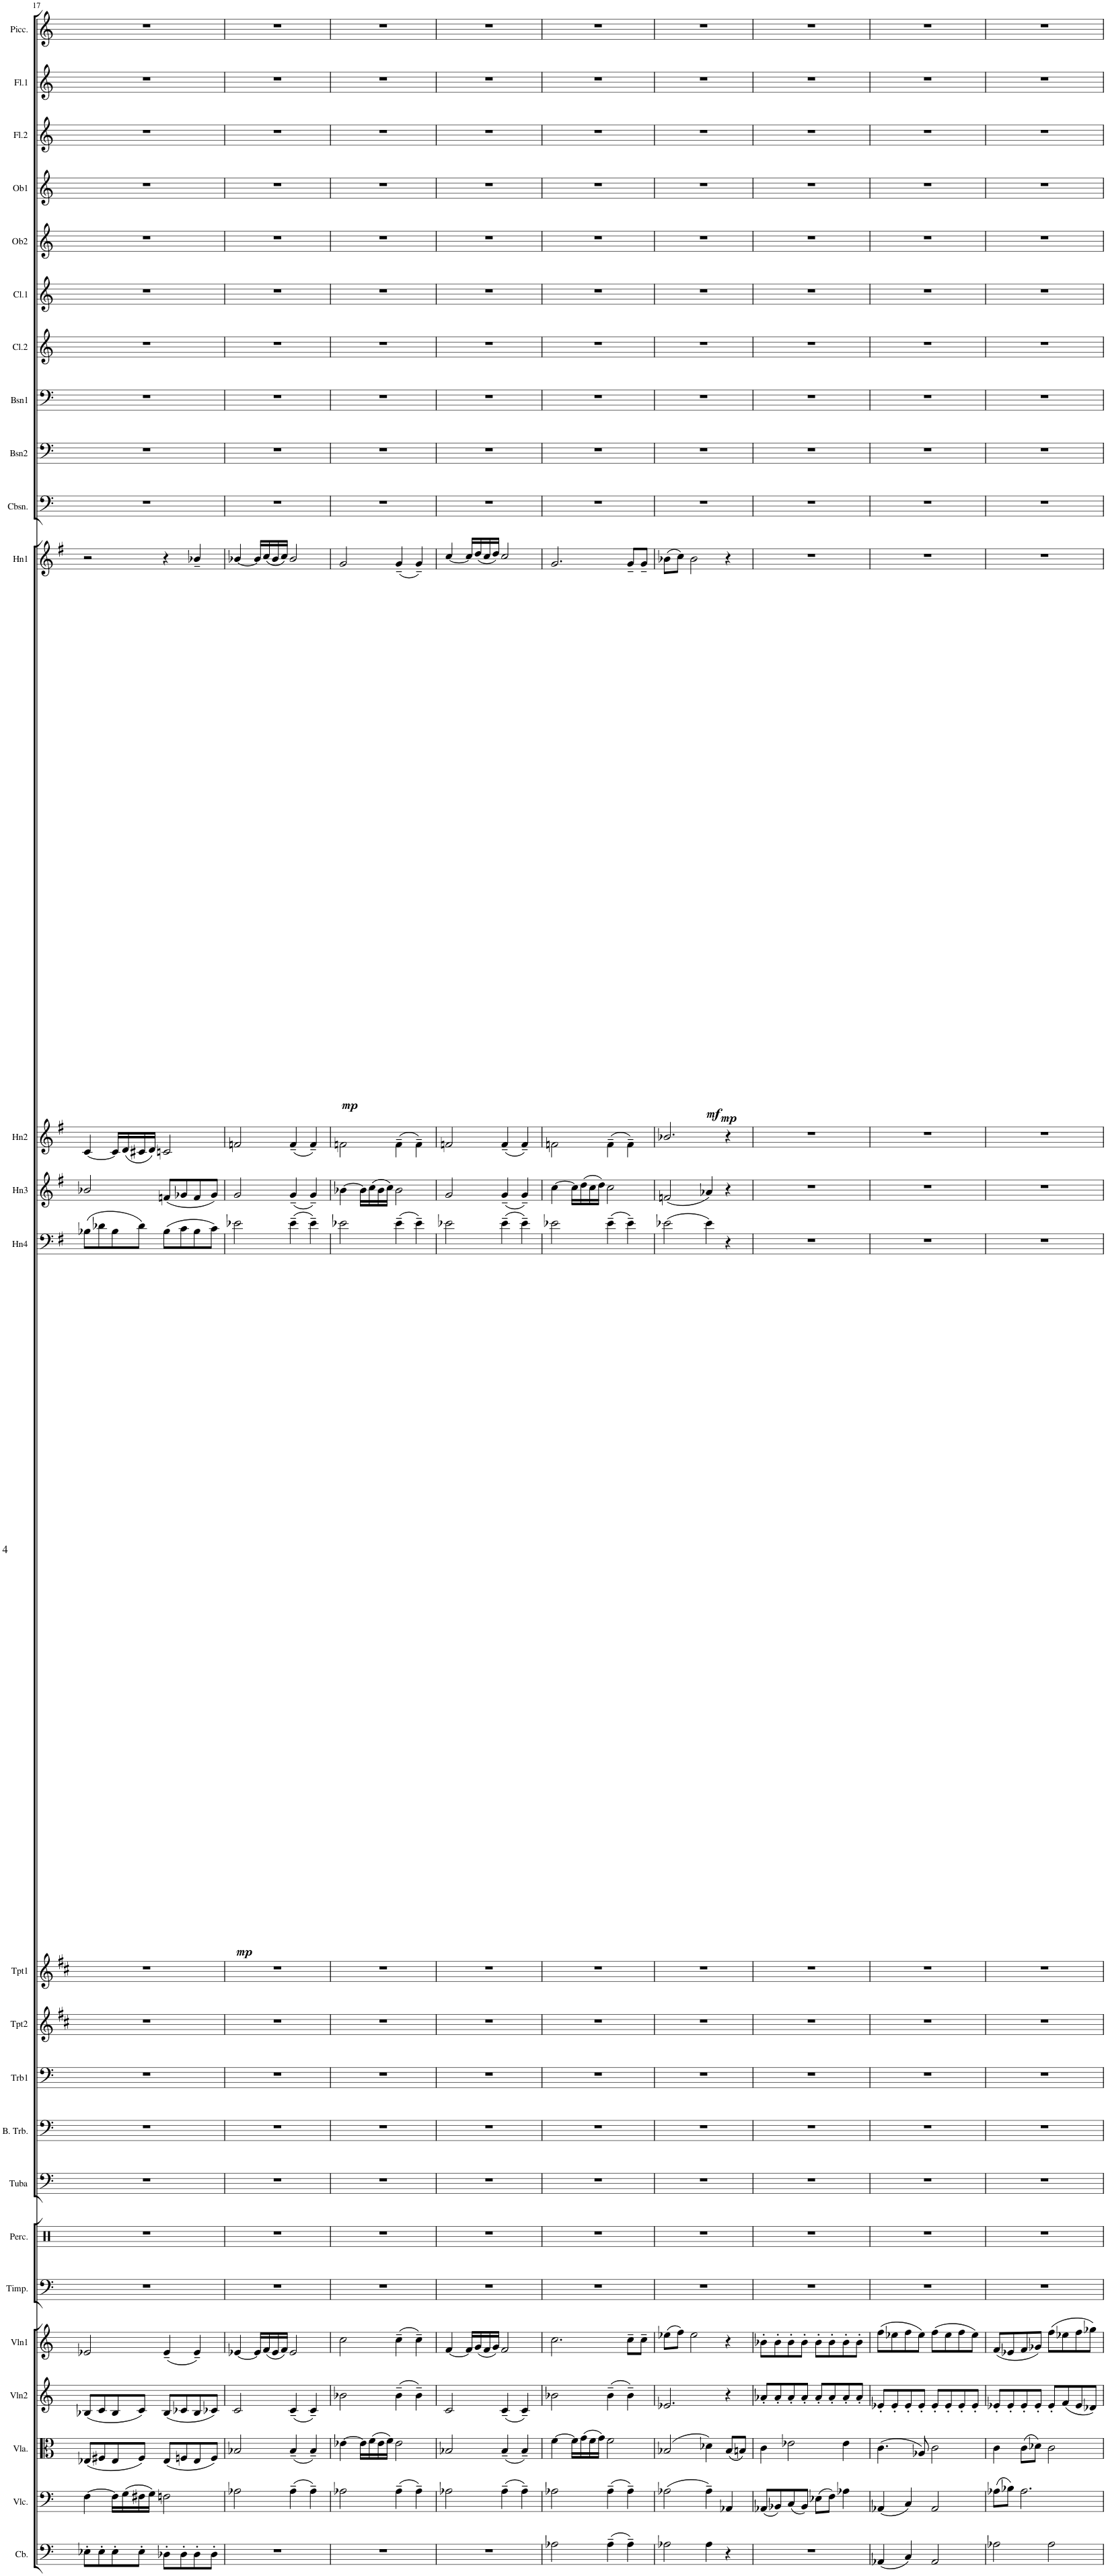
**kern	**kern	**kern	**kern	**kern	**kern	**kern	**kern	**kern	**kern	**kern	**kern	**kern	**dynam	**kern	**kern	**kern	**dynam	**kern	**kern	**kern	**kern	**kern	**kern	**kern	**kern	**kern	**kern
*part26	*part25	*part24	*part23	*part22	*part21	*part20	*part19	*part18	*part17	*part16	*part15	*part14	*part14	*part13	*part12	*part11	*part11	*part10	*part9	*part8	*part7	*part6	*part5	*part4	*part3	*part2	*part1
*staff26	*staff25	*staff24	*staff23	*staff22	*staff21	*staff20	*staff19	*staff18	*staff17	*staff16	*staff15	*staff14	*staff14	*staff13	*staff12	*staff11	*staff11	*staff10	*staff9	*staff8	*staff7	*staff6	*staff5	*staff4	*staff3	*staff2	*staff1
*I"Contrabass	*I"Violoncello	*I"Viola	*I"Violin 2	*I"Violin 1	*I"Timpani	*I"Percussion	*I"Tuba	*I"Bass Trombone	*I"Trombone 1	*I"Trumpet 2	*I"Trumpet 1	*I"Horn 4	*	*I"Horn 3	*I"Horn 2	*I"Horn 1	*	*I"Contrabassoon	*I"Bassoon 2	*I"Bassoon 1	*I"Clarinet 2	*I"Clarinet 1	*I"Oboe 2	*I"Oboe 1	*I"Flute 2	*I"Flute 1	*I"Piccolo
*I'Cb.	*I'Vlc.	*I'Vla.	*I'Vln2	*I'Vln1	*I'Timp.	*I'Perc.	*I'Tuba	*I'B. Trb.	*I'Trb1	*I'Tpt2	*I'Tpt1	*I'Hn4	*	*I'Hn3	*I'Hn2	*I'Hn1	*	*I'Cbsn.	*I'Bsn2	*I'Bsn1	*I'Cl.2	*I'Cl.1	*I'Ob2	*I'Ob1	*I'Fl.2	*I'Fl.1	*I'Picc.
!!LO:PB:g=z
*clefF4	*clefF4	*clefC3	*clefG2	*clefG2	*clefF4	*clefX	*clefF4	*clefF4	*clefF4	*clefG2	*clefG2	*clefF4	*	*clefG2	*clefG2	*clefG2	*	*clefF4	*clefF4	*clefF4	*clefG2	*clefG2	*clefG2	*clefG2	*clefG2	*clefG2	*clefG2
*Trd7c12	*	*	*	*	*	*	*	*	*	*Trd1c2	*Trd1c2	*Trd4c7	*	*Trd4c7	*Trd4c7	*Trd4c7	*	*Trd7c12	*	*	*Trd1c2	*Trd1c2	*	*	*	*	*Trd-7c-12
*k[]	*k[]	*k[]	*k[]	*k[]	*k[]	*k[]	*k[]	*k[]	*k[]	*k[f#c#]	*k[f#c#]	*k[f#]	*	*k[f#]	*k[f#]	*k[f#]	*	*k[]	*k[]	*k[]	*k[]	*k[]	*k[]	*k[]	*k[]	*k[]	*k[]
*M4/4	*	*M4/4	*M4/4	*M4/4	*M4/4	*M4/4	*M4/4	*M4/4	*M4/4	*M4/4	*M4/4	*M4/4	*	*M4/4	*M4/4	*M4/4	*	*M4/4	*M4/4	*M4/4	*M4/4	*M4/4	*M4/4	*M4/4	*M4/4	*M4/4	*M4/4
*met(c)	*	*met(c)	*met(c)	*met(c)	*met(c)	*met(c)	*met(c)	*met(c)	*met(c)	*met(c)	*met(c)	*met(c)	*	*met(c)	*met(c)	*met(c)	*	*met(c)	*met(c)	*met(c)	*met(c)	*met(c)	*met(c)	*met(c)	*met(c)	*met(c)	*met(c)
=17	=17	=17	=17	=17	=17	=17	=17	=17	=17	=17	=17	=17	=17	=17	=17	=17	=17	=17	=17	=17	=17	=17	=17	=17	=17	=17	=17
8E-X'\L	[4F\	(8E-X/L	(8B-X/L	2e-X/	1r	1r	1r	1r	1r	1r	1r	(8B-X\L	.	2b-X/	[4c/	2r	.	1r	1r	1r	1r	1r	1r	1r	1r	1r	1r
8E-'\	.	8F#X/	8c/	.	.	.	.	.	.	.	.	8d-X\	.	.	.	.	.	.	.	.	.	.	.	.	.	.	.
8E-'\	16F\LL]	8E-/	8B-/	.	.	.	.	.	.	.	.	8B-\	.	.	16c/LL]	.	.	.	.	.	.	.	.	.	.	.	.
.	(16G\	.	.	.	.	.	.	.	.	.	.	.	.	.	(16d/	.	.	.	.	.	.	.	.	.	.	.	.
8E-'\J	16F#X\	8F#/J)	8c/J)	.	.	.	.	.	.	.	.	8d-\J)	.	.	16c#X/	.	.	.	.	.	.	.	.	.	.	.	.
.	16G\JJ)	.	.	.	.	.	.	.	.	.	.	.	.	.	16d/JJ)	.	.	.	.	.	.	.	.	.	.	.	.
8D-X'\L	2Fn\	(8E-/L	(8B-/L	(4e-~/	.	.	.	.	.	.	.	(8B-\L	.	(8fn/L	2cn/	4r	.	.	.	.	.	.	.	.	.	.	.
8D-'\	.	8Fn/	8c-X/	.	.	.	.	.	.	.	.	8c\	.	8g-X/	.	.	.	.	.	.	.	.	.	.	.	.	.
!	!	!	!	!	!	!	!	!	!	!	!	!	!	!	!	!	!LO:DY:b	!	!	!	!	!	!	!	!	!	!
8D-'\	.	8E-/	8B-/	4e-~/)	.	.	.	.	.	.	.	8B-\	.	8f/	.	4b-X~/	mp	.	.	.	.	.	.	.	.	.	.
8D-'\J	.	8F/J)	8c-X/J)	.	.	.	.	.	.	.	.	8c\J)	.	8g-/J)	.	.	.	.	.	.	.	.	.	.	.	.	.
=18	=18	=18	=18	=18	=18	=18	=18	=18	=18	=18	=18	=18	=18	=18	=18	=18	=18	=18	=18	=18	=18	=18	=18	=18	=18	=18	=18
!	!	!	!	!	!	!	!	!	!	!	!	!	!LO:DY:b	!	!	!	!	!	!	!	!	!	!	!	!	!	!
1r	2A-X\	2B-X/	2c/	[4e-X/	1r	1r	1r	1r	1r	1r	1r	2e-X\	mp	2g/	2fn/	[4b-X/	.	1r	1r	1r	1r	1r	1r	1r	1r	1r	1r
.	.	.	.	16e-/LL]	.	.	.	.	.	.	.	.	.	.	.	16b-/LL]	.	.	.	.	.	.	.	.	.	.	.
.	.	.	.	(16f/	.	.	.	.	.	.	.	.	.	.	.	(16cc/	.	.	.	.	.	.	.	.	.	.	.
.	.	.	.	16e-/	.	.	.	.	.	.	.	.	.	.	.	16b-/	.	.	.	.	.	.	.	.	.	.	.
.	.	.	.	16f/JJ)	.	.	.	.	.	.	.	.	.	.	.	16cc/JJ)	.	.	.	.	.	.	.	.	.	.	.
.	(4A-~\	(4B-~/	(4c~/	2e-/	.	.	.	.	.	.	.	(4e-~\	.	(4g~/	(4f~/	2b-/	.	.	.	.	.	.	.	.	.	.	.
.	4A-~\)	4B-~/)	4c~/)	.	.	.	.	.	.	.	.	4e-~\)	.	4g~/)	4f~/)	.	.	.	.	.	.	.	.	.	.	.	.
=19	=19	=19	=19	=19	=19	=19	=19	=19	=19	=19	=19	=19	=19	=19	=19	=19	=19	=19	=19	=19	=19	=19	=19	=19	=19	=19	=19
1r	2A-X\	[4e-X\	2b-X\	2cc\	1r	1r	1r	1r	1r	1r	1r	2e-X\	.	[4b-X\	2fn\	2g/	.	1r	1r	1r	1r	1r	1r	1r	1r	1r	1r
.	.	16e-\LL]	.	.	.	.	.	.	.	.	.	.	.	16b-\LL]	.	.	.	.	.	.	.	.	.	.	.	.	.
.	.	(16f\	.	.	.	.	.	.	.	.	.	.	.	(16cc\	.	.	.	.	.	.	.	.	.	.	.	.	.
.	.	16e-\	.	.	.	.	.	.	.	.	.	.	.	16b-\	.	.	.	.	.	.	.	.	.	.	.	.	.
.	.	16f\JJ)	.	.	.	.	.	.	.	.	.	.	.	16cc\JJ)	.	.	.	.	.	.	.	.	.	.	.	.	.
.	(4A-~\	2e-\	(4b-~\	(4cc~\	.	.	.	.	.	.	.	(4e-~\	.	2b-\	(4f~\	(4g~/	.	.	.	.	.	.	.	.	.	.	.
.	4A-~\)	.	4b-~\)	4cc~\)	.	.	.	.	.	.	.	4e-~\)	.	.	4f~\)	4g~/)	.	.	.	.	.	.	.	.	.	.	.
=20	=20	=20	=20	=20	=20	=20	=20	=20	=20	=20	=20	=20	=20	=20	=20	=20	=20	=20	=20	=20	=20	=20	=20	=20	=20	=20	=20
1r	2A-X\	2B-X/	2c/	[4f/	1r	1r	1r	1r	1r	1r	1r	2e-X\	.	2g/	2fn/	[4cc/	.	1r	1r	1r	1r	1r	1r	1r	1r	1r	1r
.	.	.	.	16f/LL]	.	.	.	.	.	.	.	.	.	.	.	16cc/LL]	.	.	.	.	.	.	.	.	.	.	.
.	.	.	.	(16g/	.	.	.	.	.	.	.	.	.	.	.	(16dd/	.	.	.	.	.	.	.	.	.	.	.
.	.	.	.	16f/	.	.	.	.	.	.	.	.	.	.	.	16cc/	.	.	.	.	.	.	.	.	.	.	.
.	.	.	.	16g/JJ)	.	.	.	.	.	.	.	.	.	.	.	16dd/JJ)	.	.	.	.	.	.	.	.	.	.	.
.	(4A-~\	(4B-~/	(4c~/	2f/	.	.	.	.	.	.	.	(4e-~\	.	(4g~/	(4f~/	2cc/	.	.	.	.	.	.	.	.	.	.	.
.	4A-~\)	4B-~/)	4c~/)	.	.	.	.	.	.	.	.	4e-~\)	.	4g~/)	4f~/)	.	.	.	.	.	.	.	.	.	.	.	.
=21	=21	=21	=21	=21	=21	=21	=21	=21	=21	=21	=21	=21	=21	=21	=21	=21	=21	=21	=21	=21	=21	=21	=21	=21	=21	=21	=21
2A-X\	2A-X\	[4f\	2b-X\	2.cc\	1r	1r	1r	1r	1r	1r	1r	2e-X\	.	[4cc\	2fn\	2.g/	.	1r	1r	1r	1r	1r	1r	1r	1r	1r	1r
.	.	16f\LL]	.	.	.	.	.	.	.	.	.	.	.	16cc\LL]	.	.	.	.	.	.	.	.	.	.	.	.	.
.	.	(16g\	.	.	.	.	.	.	.	.	.	.	.	(16dd\	.	.	.	.	.	.	.	.	.	.	.	.	.
.	.	16f\	.	.	.	.	.	.	.	.	.	.	.	16cc\	.	.	.	.	.	.	.	.	.	.	.	.	.
.	.	16g\JJ)	.	.	.	.	.	.	.	.	.	.	.	16dd\JJ)	.	.	.	.	.	.	.	.	.	.	.	.	.
(4A-~\	(4A-~\	2f\	(4b-~\	.	.	.	.	.	.	.	.	(4e-~\	.	2cc\	(4f~\	.	.	.	.	.	.	.	.	.	.	.	.
!	!	!	!	!	!	!	!	!	!	!	!	!	!	!	!	!	!LO:DY:b	!	!	!	!	!	!	!	!	!	!
4A-~\)	4A-~\)	.	4b-~\)	8cc~\L	.	.	.	.	.	.	.	4e-~\)	.	.	4f~\)	8g~/L	mf	.	.	.	.	.	.	.	.	.	.
.	.	.	.	8cc~\J	.	.	.	.	.	.	.	.	.	.	.	8g~/J	.	.	.	.	.	.	.	.	.	.	.
=22	=22	=22	=22	=22	=22	=22	=22	=22	=22	=22	=22	=22	=22	=22	=22	=22	=22	=22	=22	=22	=22	=22	=22	=22	=22	=22	=22
2A-X\	(2A-X\	(2B-X/	2.e-X/	(8ee-X\L	1r	1r	1r	1r	1r	1r	1r	(2e-X\	.	(2fn/	2.b-X/	(8b-X\L	.	1r	1r	1r	1r	1r	1r	1r	1r	1r	1r
.	.	.	.	8ff\J)	.	.	.	.	.	.	.	.	.	.	.	8cc\J)	.	.	.	.	.	.	.	.	.	.	.
!	!	!	!	!	!	!	!	!	!	!	!	!	!	!	!	!	!LO:DY:b	!	!	!	!	!	!	!	!	!	!
.	.	.	.	2ee-\	.	.	.	.	.	.	.	.	.	.	.	2b-\	mp	.	.	.	.	.	.	.	.	.	.
4A-\	4A-~\)	4d-X\)	.	.	.	.	.	.	.	.	.	4e-\)	.	4a-X/)	.	.	.	.	.	.	.	.	.	.	.	.	.
4r	4AA-X/	(8B-/L	4r	4r	.	.	.	.	.	.	.	4r	.	4r	4r	4r	.	.	.	.	.	.	.	.	.	.	.
.	.	8Bn/J)	.	.	.	.	.	.	.	.	.	.	.	.	.	.	.	.	.	.	.	.	.	.	.	.	.
=23	=23	=23	=23	=23	=23	=23	=23	=23	=23	=23	=23	=23	=23	=23	=23	=23	=23	=23	=23	=23	=23	=23	=23	=23	=23	=23	=23
1r	(8AA-X/L	4c\	8a-X'/L	8b-X'\L	1r	1r	1r	1r	1r	1r	1r	1r	.	1r	1r	1r	.	1r	1r	1r	1r	1r	1r	1r	1r	1r	1r
.	8BB-X/)	.	8a-'/	8b-'\	.	.	.	.	.	.	.	.	.	.	.	.	.	.	.	.	.	.	.	.	.	.	.
.	(8C/	2e-X\	8a-'/	8b-'\	.	.	.	.	.	.	.	.	.	.	.	.	.	.	.	.	.	.	.	.	.	.	.
.	8BB-/J)	.	8a-'/J	8b-'\J	.	.	.	.	.	.	.	.	.	.	.	.	.	.	.	.	.	.	.	.	.	.	.
.	(8E-X\L	.	8a-'/L	8b-'\L	.	.	.	.	.	.	.	.	.	.	.	.	.	.	.	.	.	.	.	.	.	.	.
.	8F\J)	.	8a-'/	8b-'\	.	.	.	.	.	.	.	.	.	.	.	.	.	.	.	.	.	.	.	.	.	.	.
.	4A-X\	4e-\	8a-'/	8b-'\	.	.	.	.	.	.	.	.	.	.	.	.	.	.	.	.	.	.	.	.	.	.	.
.	.	.	8a-'/J	8b-'\J	.	.	.	.	.	.	.	.	.	.	.	.	.	.	.	.	.	.	.	.	.	.	.
=24	=24	=24	=24	=24	=24	=24	=24	=24	=24	=24	=24	=24	=24	=24	=24	=24	=24	=24	=24	=24	=24	=24	=24	=24	=24	=24	=24
(4AA-X/	(4AA-X/	(4.c\	8e-X'/L	(8ff\L	1r	1r	1r	1r	1r	1r	1r	1r	.	1r	1r	1r	.	1r	1r	1r	1r	1r	1r	1r	1r	1r	1r
.	.	.	8e-'/	8ee-X\	.	.	.	.	.	.	.	.	.	.	.	.	.	.	.	.	.	.	.	.	.	.	.
4C/)	4C/)	.	8e-'/	8ff\	.	.	.	.	.	.	.	.	.	.	.	.	.	.	.	.	.	.	.	.	.	.	.
.	.	8A-X/)	8e-'/J	8ee-\J)	.	.	.	.	.	.	.	.	.	.	.	.	.	.	.	.	.	.	.	.	.	.	.
2AA-/	2AA-/	2c\	8e-'/L	(8ff\L	.	.	.	.	.	.	.	.	.	.	.	.	.	.	.	.	.	.	.	.	.	.	.
.	.	.	8e-'/	8ee-\	.	.	.	.	.	.	.	.	.	.	.	.	.	.	.	.	.	.	.	.	.	.	.
.	.	.	8e-'/	8ff\	.	.	.	.	.	.	.	.	.	.	.	.	.	.	.	.	.	.	.	.	.	.	.
.	.	.	8e-'/J	8ee-\J)	.	.	.	.	.	.	.	.	.	.	.	.	.	.	.	.	.	.	.	.	.	.	.
=25	=25	=25	=25	=25	=25	=25	=25	=25	=25	=25	=25	=25	=25	=25	=25	=25	=25	=25	=25	=25	=25	=25	=25	=25	=25	=25	=25
2A-X\	(8A-X\L	4c\	8e-X'/L	(8f/L	1r	1r	1r	1r	1r	1r	1r	1r	.	1r	1r	1r	.	1r	1r	1r	1r	1r	1r	1r	1r	1r	1r
.	8B-X\J)	.	8e-'/	8e-X/	.	.	.	.	.	.	.	.	.	.	.	.	.	.	.	.	.	.	.	.	.	.	.
.	2.A-\	(8c\L	8e-'/	8f/	.	.	.	.	.	.	.	.	.	.	.	.	.	.	.	.	.	.	.	.	.	.	.
.	.	8d-X\J)	8e-'/J	8g-X/J)	.	.	.	.	.	.	.	.	.	.	.	.	.	.	.	.	.	.	.	.	.	.	.
2A-\	.	2c\	8e-'/L	(8ff\L	.	.	.	.	.	.	.	.	.	.	.	.	.	.	.	.	.	.	.	.	.	.	.
.	.	.	(8f/	8ee-X\	.	.	.	.	.	.	.	.	.	.	.	.	.	.	.	.	.	.	.	.	.	.	.
.	.	.	8e-/	8ff\	.	.	.	.	.	.	.	.	.	.	.	.	.	.	.	.	.	.	.	.	.	.	.
.	.	.	8d-X/J)	8gg-X\J)	.	.	.	.	.	.	.	.	.	.	.	.	.	.	.	.	.	.	.	.	.	.	.
=	=	=	=	=	=	=	=	=	=	=	=	=	=	=	=	=	=	=	=	=	=	=	=	=	=	=	=
*-	*-	*-	*-	*-	*-	*-	*-	*-	*-	*-	*-	*-	*-	*-	*-	*-	*-	*-	*-	*-	*-	*-	*-	*-	*-	*-	*-
